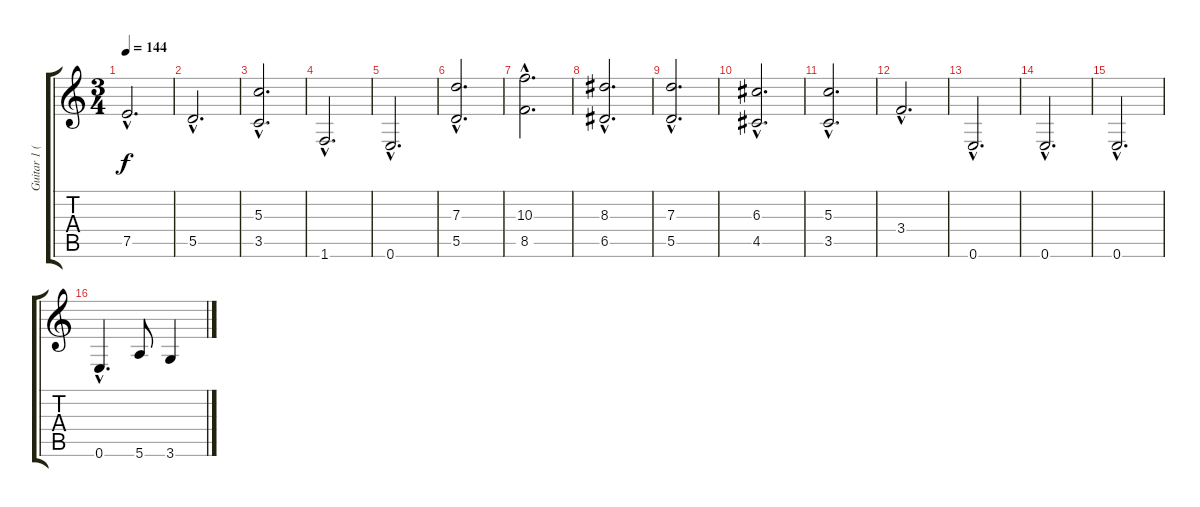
\track ("Guitar 1 (Disto)" "Guitar 1 (") {instrument distortionguitar}
\staff {score tabs}
\tuning (E4 B3 G3 D3 A2 E2) {hide}
\ts (3 4)
\tempo 144
\clef g2
\ks c
7.5{hac}.2{d dy f} |
5.5{hac}.2{d} |
(5.3{hac} 3.5{hac}).2{d} |
1.6{hac}.2{d} |
0.6{hac}.2{d} |
(7.3{hac} 5.5{hac}).2{d} |
(10.3{hac} 8.5{hac}).2{d} |
(8.3{hac} 6.5{hac}).2{d} |
(7.3{hac} 5.5{hac}).2{d} |
(6.3{hac} 4.5{hac}).2{d} |
(5.3{hac} 3.5{hac}).2{d} |
3.4{hac}.2{d} |
0.6{hac}.2{d} |
0.6{hac}.2{d} |
0.6{hac}.2{d} |
0.6{hac}.4{d} 5.6.8 3.6.4
